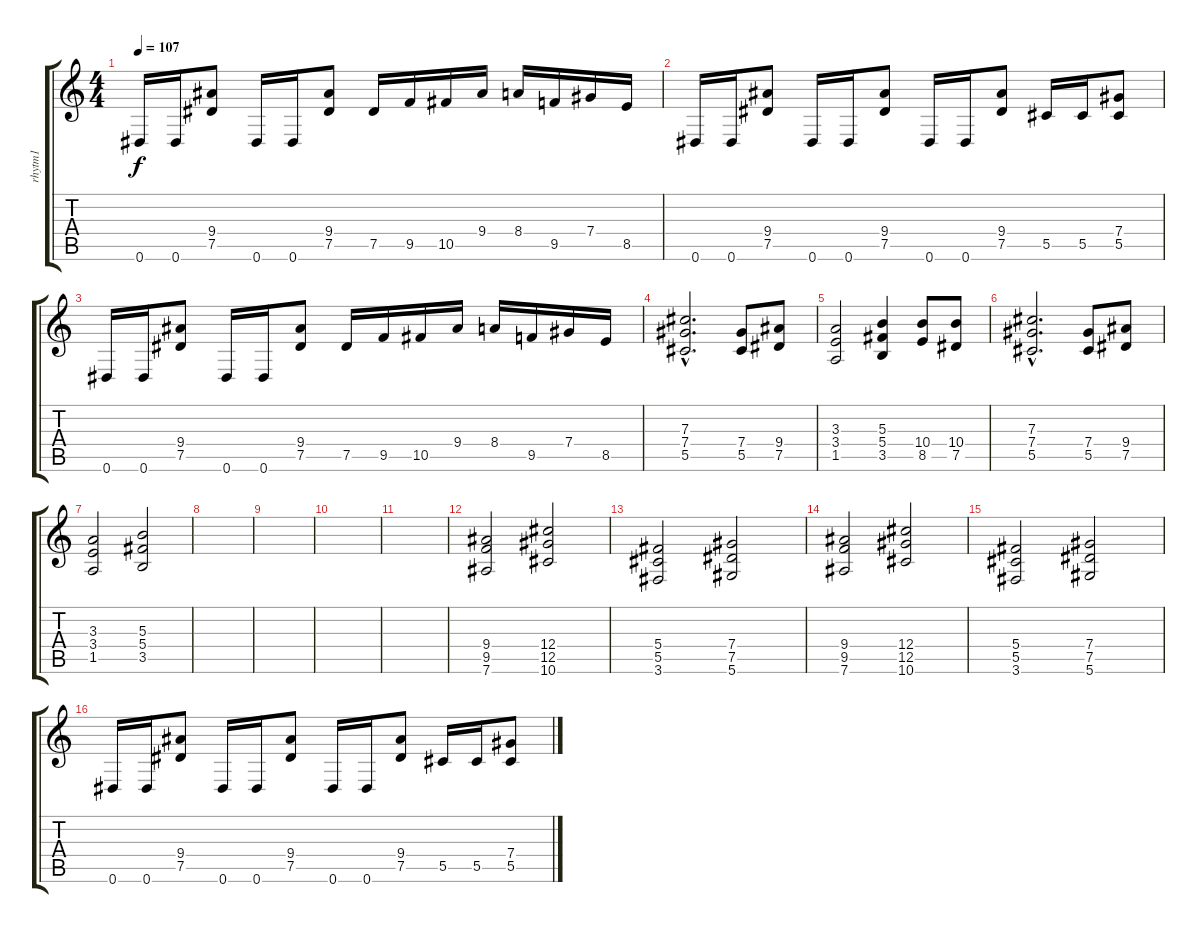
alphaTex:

\track ("rhytm1" "rhytm1") {instrument overdrivenguitar}
\staff {score tabs}
\tuning (Eb4 Bb3 Gb3 Db3 Ab2 Eb2) {hide}
\ts (4 4)
\tempo 107
\clef g2
\ks c
0.6.16{dy f} 0.6.16 (9.4 7.5).8 0.6.16 0.6.16 (9.4 7.5).8 7.5.16 9.5.16 10.5.16 9.4.16 8.4.16 9.5.16 7.4.16 8.5.16 |
0.6.16 0.6.16 (9.4 7.5).8 0.6.16 0.6.16 (9.4 7.5).8 0.6.16 0.6.16 (9.4 7.5).8 5.5.16 5.5.16 (7.4 5.5).8 |
0.6.16 0.6.16 (9.4 7.5).8 0.6.16 0.6.16 (9.4 7.5).8 7.5.16 9.5.16 10.5.16 9.4.16 8.4.16 9.5.16 7.4.16 8.5.16 |
(7.3{hac} 7.4{hac} 5.5{hac}).2{d} (7.4 5.5).8 (9.4 7.5).8 |
(3.3 3.4 1.5).2 (5.3 5.4 3.5).4 (10.4 8.5).8 (10.4 7.5).8 |
(7.3 7.4{hac} 5.5{hac}).2{d} (7.4 5.5).8 (9.4 7.5).8 |
(3.3 3.4 1.5).2 (5.3 5.4 3.5).2 |
|
|
|
|
(9.4 9.5 7.6).2 (12.4 12.5 10.6).2 |
(5.4 5.5 3.6).2 (7.4 7.5 5.6).2 |
(9.4 9.5 7.6).2 (12.4 12.5 10.6).2 |
(5.4 5.5 3.6).2 (7.4 7.5 5.6).2 |
0.6.16 0.6.16 (9.4 7.5).8 0.6.16 0.6.16 (9.4 7.5).8 0.6.16 0.6.16 (9.4 7.5).8 5.5.16 5.5.16 (7.4 5.5).8
